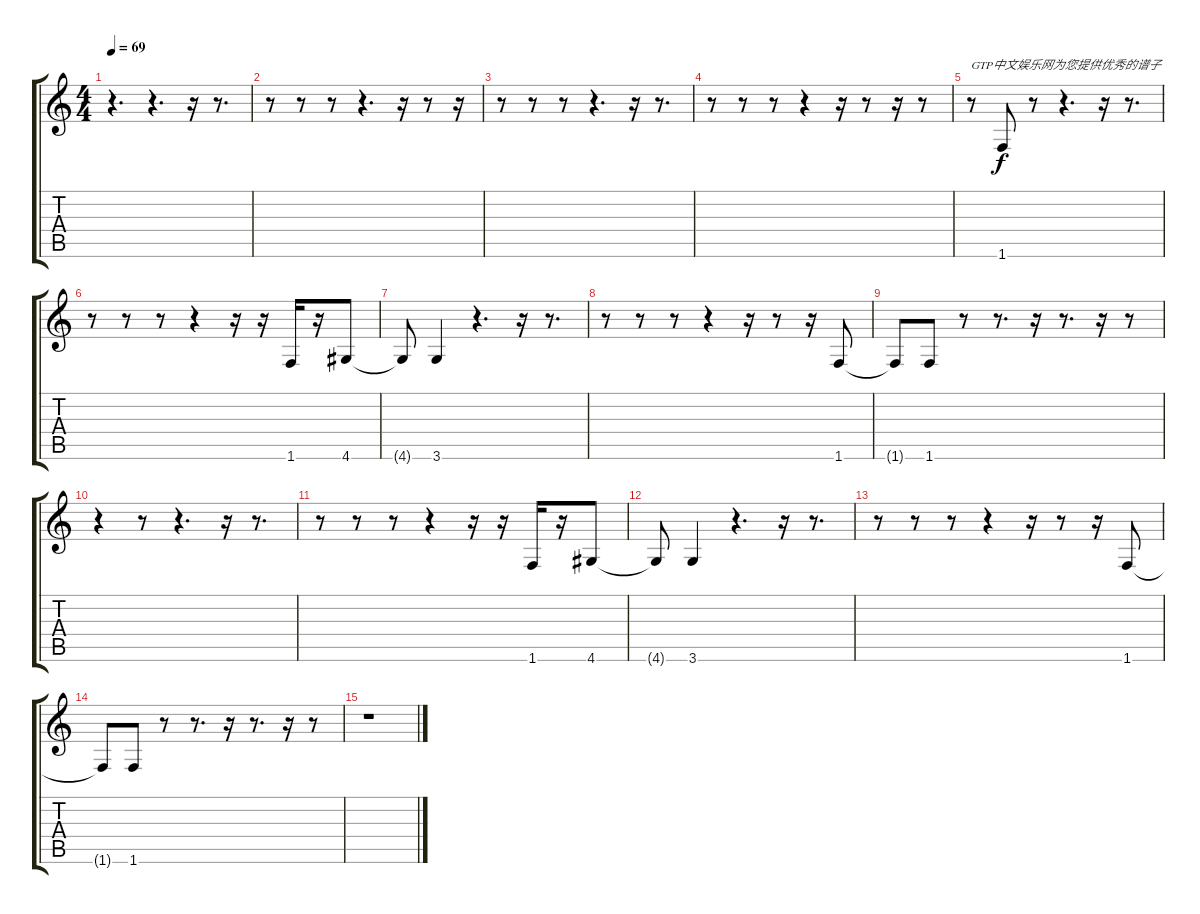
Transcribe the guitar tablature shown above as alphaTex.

\track "" {instrument electricbassfinger}
\staff {score tabs}
\tuning (E4 B3 G3 D3 A2 E2) {hide}
\ts (4 4)
\tempo 69
\clef g2
\ks c
r.4{d dy f instrument electricbassfinger} r.4{d} r.16 r.8{d} |
r.8 r.8 r.8 r.4{d} r.16 r.8 r.16 |
r.8 r.8 r.8 r.4{d} r.16 r.8{d} |
r.8 r.8 r.8 r.4 r.16 r.8 r.16 r.8 |
r.8{txt "GTP中文娱乐网为您提供优秀的谱子"} 1.6.8 r.8 r.4{d} r.16 r.8{d} |
r.8 r.8 r.8 r.4 r.16 r.16 1.6.16 r.16 4.6.8 |
4.6{t}.8 3.6.4 r.4{d} r.16 r.8{d} |
r.8 r.8 r.8 r.4 r.16 r.8 r.16 1.6.8 |
1.6{t}.8 1.6.8 r.8 r.8{d} r.16 r.8{d} r.16 r.8 |
r.4 r.8 r.4{d} r.16 r.8{d} |
r.8 r.8 r.8 r.4 r.16 r.16 1.6.16 r.16 4.6.8 |
4.6{t}.8 3.6.4 r.4{d} r.16 r.8{d} |
r.8 r.8 r.8 r.4 r.16 r.8 r.16 1.6.8 |
1.6{t}.8 1.6.8 r.8 r.8{d} r.16 r.8{d} r.16 r.8 |
r.1
